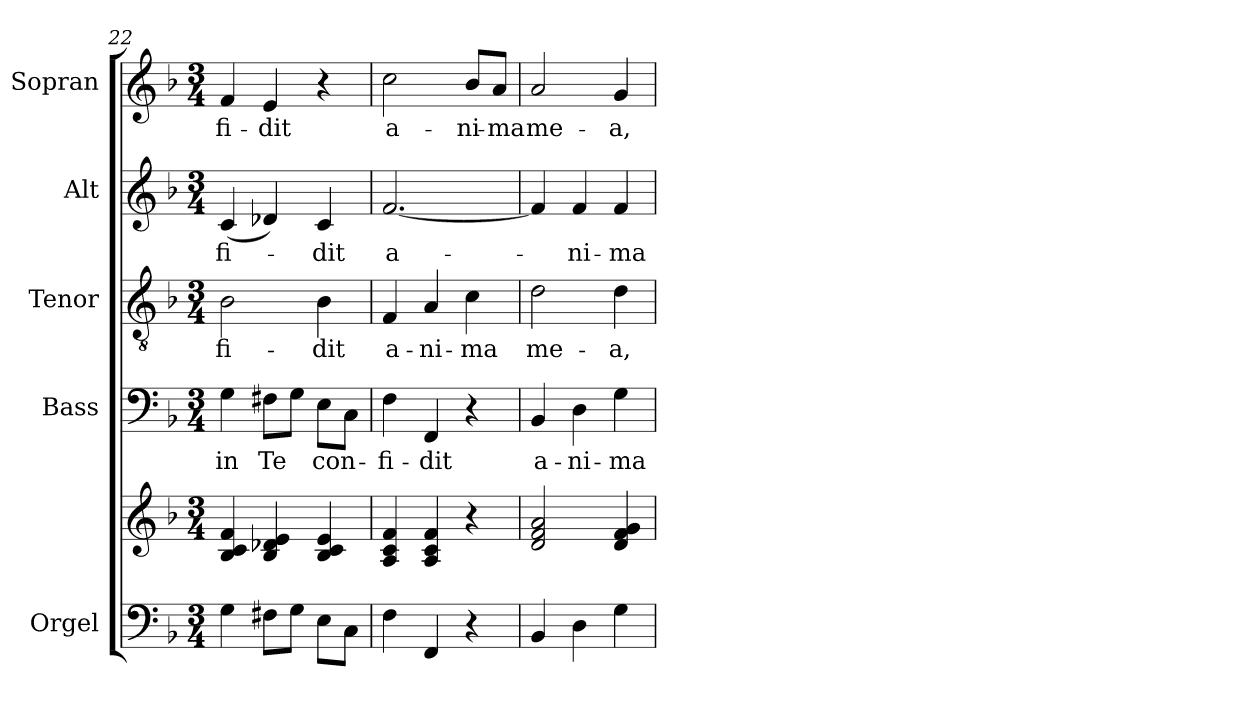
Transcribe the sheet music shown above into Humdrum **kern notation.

**kern	**kern	**kern	**text	**kern	**text	**kern	**text	**kern	**text
*part5	*part5	*part4	*part4	*part3	*part3	*part2	*part2	*part1	*part1
*staff6	*staff5	*staff4	*staff4	*staff3	*staff3	*staff2	*staff2	*staff1	*staff1
*I"Orgel	*	*I"Bass	*	*I"Tenor	*	*I"Alt	*	*I"Sopran	*
*I'Org.	*	*I'B.	*	*I'T.	*	*I'A.	*	*I'S.	*
*clefF4	*clefG2	*clefF4	*	*clefGv2	*	*clefG2	*	*clefG2	*
*k[b-]	*k[b-]	*k[b-]	*	*k[b-]	*	*k[b-]	*	*k[b-]	*
*F:	*F:	*F:	*	*F:	*	*F:	*	*F:	*
*M3/4	*M3/4	*M3/4	*	*M3/4	*	*M3/4	*	*M3/4	*
=22	=22	=22	=22	=22	=22	=22	=22	=22	=22
!	!	!	!LO:LY:b	!	!LO:LY:b	!	!LO:LY:b	!	!LO:LY:b
4G\	4B-/ 4c/ 4f/	4G\	in	2B-\	-fi-	(<4c/	-fi-	4f/	-fi-
!	!	!	!LO:LY:b	!	!	!	!	!	!LO:LY:b
8F#X\L	4B-/ 4d-X/ 4e/	8F#X\L	Te	.	.	4d-X/)	.	4e/	-dit
8G\J	.	8G\J	.	.	.	.	.	.	.
!	!	!	!LO:LY:b	!	!LO:LY:b	!	!LO:LY:b	!	!
8E\L	4B-/ 4c/ 4e/	8E\L	con-	4B-\	-dit	4c/	-dit	4r	.
8C\J	.	8C\J	.	.	.	.	.	.	.
=23	=23	=23	=23	=23	=23	=23	=23	=23	=23
!	!	!	!LO:LY:b	!	!LO:LY:b	!	!LO:LY:b	!	!LO:LY:b
4F\	4A/ 4c/ 4f/	4F\	-fi-	4F/	a-	[2.f/	a-	2cc\	a-
!	!	!	!LO:LY:b	!	!LO:LY:b	!	!	!	!
4FF/	4A/ 4c/ 4f/	4FF/	-dit	4A/	-ni-	.	.	.	.
!	!	!	!	!	!LO:LY:b	!	!	!	!LO:LY:b
4r	4r	4r	.	4c\	-ma	.	.	8b-/L	-ni-
!	!	!	!	!	!	!	!	!	!LO:LY:b
.	.	.	.	.	.	.	.	8a/J	-ma
=24	=24	=24	=24	=24	=24	=24	=24	=24	=24
!	!	!	!LO:LY:b	!	!LO:LY:b	!	!	!	!LO:LY:b
4BB-/	2d/ 2f/ 2a/	4BB-/	a-	2d\	me-	4f/]	.	2a/	me-
!	!	!	!LO:LY:b	!	!	!	!LO:LY:b	!	!
4D\	.	4D\	-ni-	.	.	4f/	-ni-	.	.
!	!	!	!LO:LY:b	!	!LO:LY:b	!	!LO:LY:b	!	!LO:LY:b
4G\	4d/ 4f/ 4g/	4G\	-ma	4d\	-a,	4f/	-ma	4g/	-a,
=	=	=	=	=	=	=	=	=	=
*-	*-	*-	*-	*-	*-	*-	*-	*-	*-
